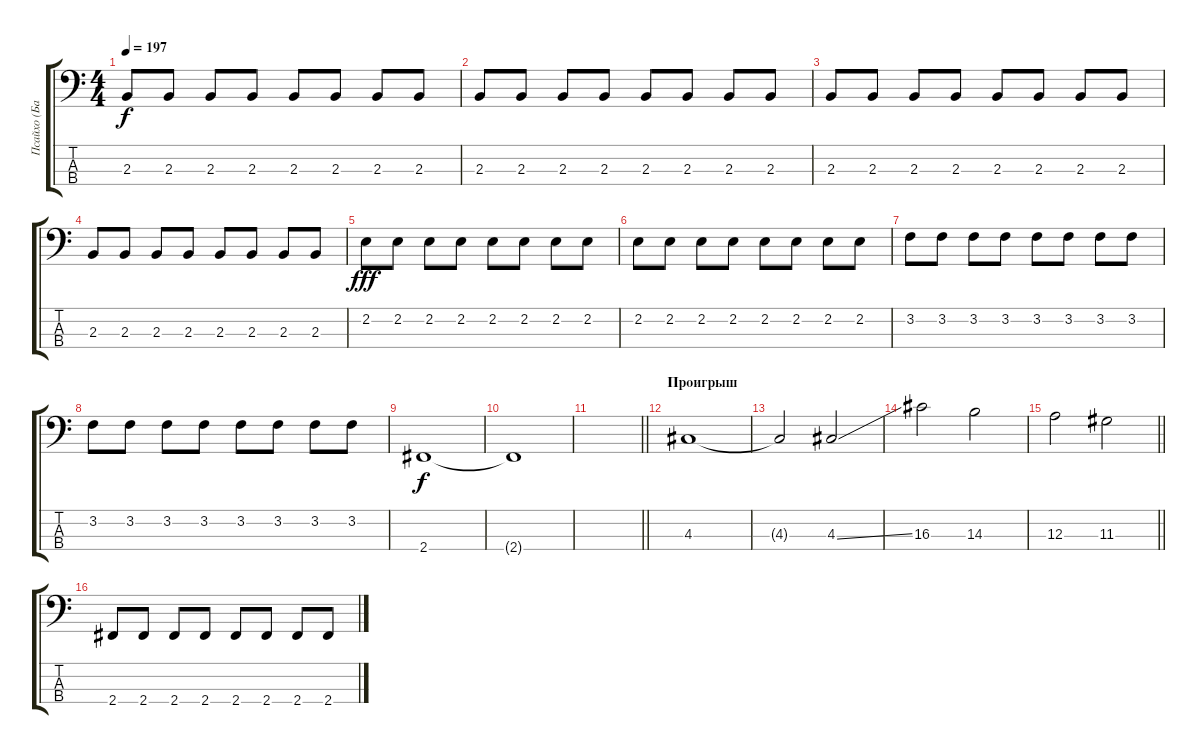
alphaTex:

\track ("Псайхо (Бас)" "Псайхо (Ба") {instrument electricbassfinger}
\staff {score tabs}
\tuning (G2 D2 A1 E1) {hide}
\ts (4 4)
\tempo 197
\clef f4
\ks c
2.3.8{dy f} 2.3.8 2.3.8 2.3.8 2.3.8 2.3.8 2.3.8 2.3.8 |
2.3.8 2.3.8 2.3.8 2.3.8 2.3.8 2.3.8 2.3.8 2.3.8 |
2.3.8 2.3.8 2.3.8 2.3.8 2.3.8 2.3.8 2.3.8 2.3.8 |
2.3.8 2.3.8 2.3.8 2.3.8 2.3.8 2.3.8 2.3.8 2.3.8 |
2.2.8{dy fff} 2.2.8 2.2.8 2.2.8 2.2.8 2.2.8 2.2.8 2.2.8 |
2.2.8 2.2.8 2.2.8 2.2.8 2.2.8 2.2.8 2.2.8 2.2.8 |
3.2.8 3.2.8 3.2.8 3.2.8 3.2.8 3.2.8 3.2.8 3.2.8 |
3.2.8 3.2.8 3.2.8 3.2.8 3.2.8 3.2.8 3.2.8 3.2.8 |
2.4.1{dy f} |
2.4{t}.1 |
\barLineRight lightlight
|
\section ("" "Проигрыш")
4.3.1 |
4.3{t}.2 4.3{ss}.2 |
16.3.2 14.3.2 |
\barLineRight lightlight
12.3.2 11.3.2 |
\section ("" "")
2.4.8 2.4.8 2.4.8 2.4.8 2.4.8 2.4.8 2.4.8 2.4.8
